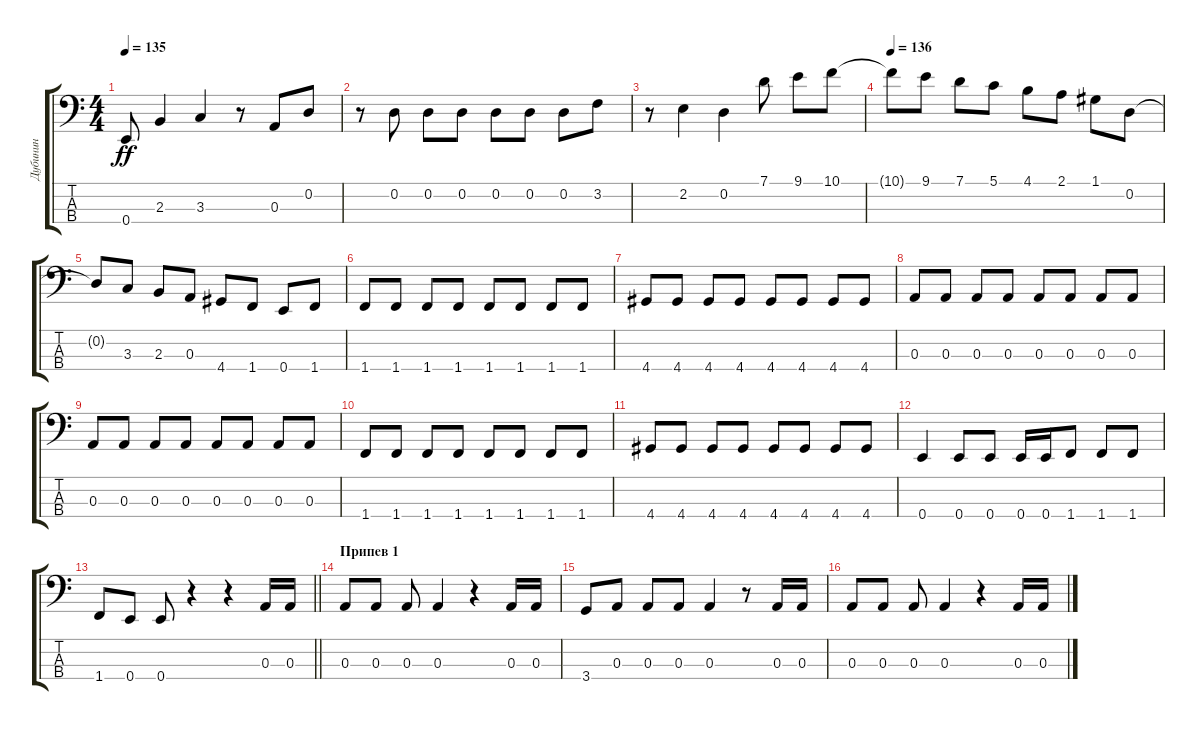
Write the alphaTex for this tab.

\track ("Дубинин" "Дубинин") {instrument electricbassfinger}
\staff {score tabs}
\tuning (G2 D2 A1 E1) {hide}
\ts (4 4)
\tempo 135
\clef f4
\ks c
0.4.8{dy ff} 2.3.4 3.3.4 r.8 0.3.8 0.2.8 |
r.8 0.2.8 0.2.8 0.2.8 0.2.8 0.2.8 0.2.8 3.2.8 |
r.8 2.2.4 0.2.4 7.1.8 9.1.8 10.1.8 |
\tempo 136
10.1{t}.8 9.1.8 7.1.8 5.1.8 4.1.8 2.1.8 1.1.8 0.2.8 |
0.2{t}.8 3.3.8 2.3.8 0.3.8 4.4.8 1.4.8 0.4.8 1.4.8 |
1.4.8 1.4.8 1.4.8 1.4.8 1.4.8 1.4.8 1.4.8 1.4.8 |
4.4.8 4.4.8 4.4.8 4.4.8 4.4.8 4.4.8 4.4.8 4.4.8 |
0.3.8 0.3.8 0.3.8 0.3.8 0.3.8 0.3.8 0.3.8 0.3.8 |
0.3.8 0.3.8 0.3.8 0.3.8 0.3.8 0.3.8 0.3.8 0.3.8 |
1.4.8 1.4.8 1.4.8 1.4.8 1.4.8 1.4.8 1.4.8 1.4.8 |
4.4.8 4.4.8 4.4.8 4.4.8 4.4.8 4.4.8 4.4.8 4.4.8 |
0.4.4 0.4.8 0.4.8 0.4.16 0.4.16 1.4.8 1.4.8 1.4.8 |
\barLineRight lightlight
1.4.8 0.4.8 0.4.8 r.4 r.4 0.3.16 0.3.16 |
\section ("" "Припев 1")
0.3.8 0.3.8 0.3.8 0.3.4 r.4 0.3.16 0.3.16 |
3.4.8 0.3.8 0.3.8 0.3.8 0.3.4 r.8 0.3.16 0.3.16 |
0.3.8 0.3.8 0.3.8 0.3.4 r.4 0.3.16 0.3.16
